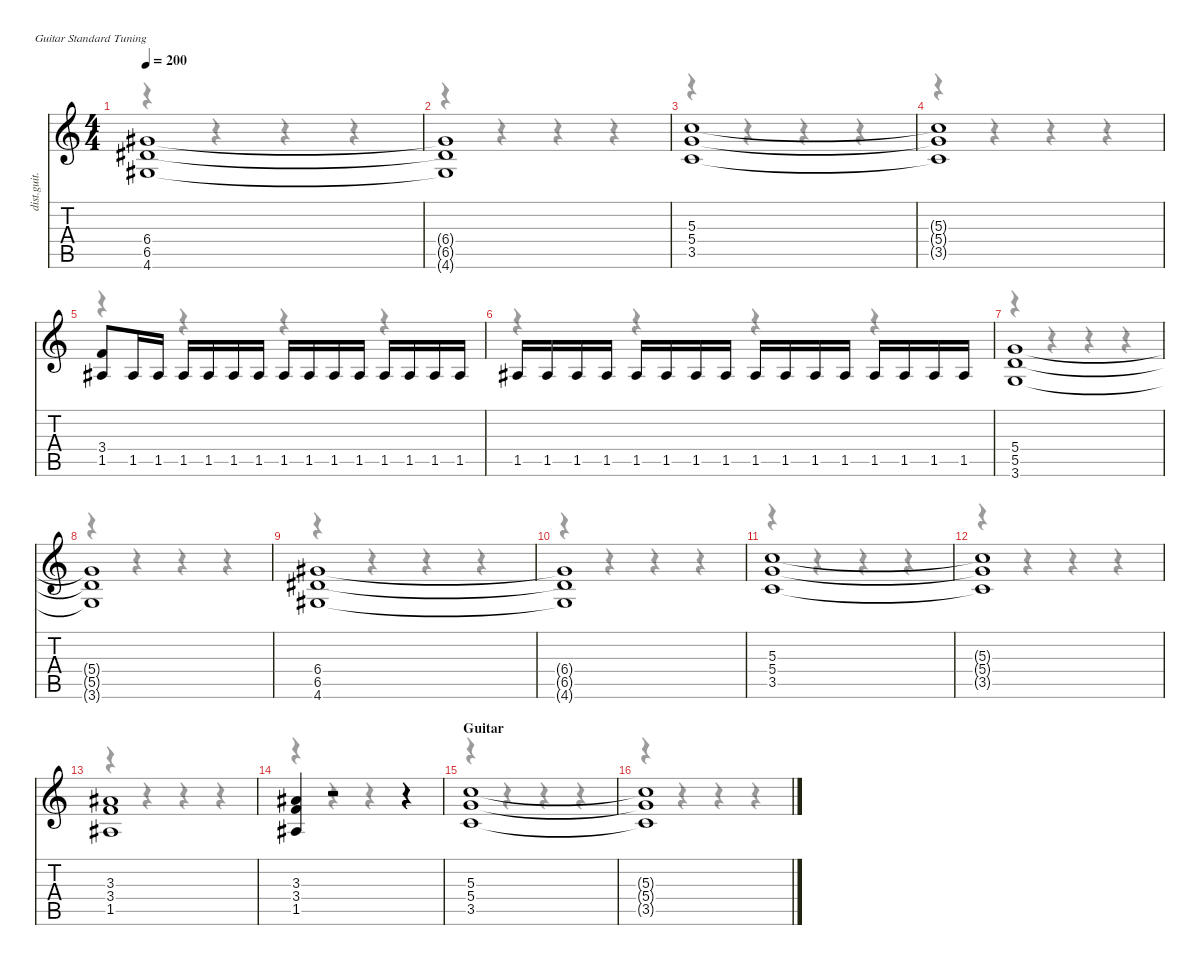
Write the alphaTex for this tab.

\hideDynamics
\bracketExtendMode nobrackets
\otherSystemsTrackNameOrientation horizontal
\track ("Guitar 2" "dist.guit.") {instrument distortionguitar}
\staff {score tabs}
\tuning (E4 B3 G3 D3 A2 E2)
\voice
\ts (4 4)
\section ("" "")
\scale
1.05664
\tempo 200
\accidentals auto
\clef g2
\ottava regular
\simile none
\ks c
(6.4{acc #} 6.5{acc #} 4.6{acc #}).1{dy f} |
\scale
0.997499 (6.4{t acc #} 6.5{t acc #} 4.6{t acc #}).1 |
\scale
0.997499 (5.3 5.4 3.5).1 |
\scale
0.997499 (5.3{t} 5.4{t} 3.5{t}).1 |
\scale
0.975432 (3.4 1.5{acc #}).8 1.5{acc #}.16 1.5{acc #}.16 1.5{acc #}.16 1.5{acc #}.16 1.5{acc #}.16 1.5{acc #}.16 1.5{acc #}.16 1.5{acc #}.16 1.5{acc #}.16 1.5{acc #}.16 1.5{acc #}.16 1.5{acc #}.16 1.5{acc #}.16 1.5{acc #}.16 |
\scale
0.975432 1.5{acc #}.16 1.5{acc #}.16 1.5{acc #}.16 1.5{acc #}.16 1.5{acc #}.16 1.5{acc #}.16 1.5{acc #}.16 1.5{acc #}.16 1.5{acc #}.16 1.5{acc #}.16 1.5{acc #}.16 1.5{acc #}.16 1.5{acc #}.16 1.5{acc #}.16 1.5{acc #}.16 1.5{acc #}.16 |
\scale
1.07564 (5.4 5.5 3.6).1 |
\scale
0.990757 (5.4{t} 5.5{t} 3.6{t}).1 |
\scale
0.961334 (6.4{acc #} 6.5{acc #} 4.6{acc #}).1 |
\scale
0.990757 (6.4{t acc #} 6.5{t acc #} 4.6{t acc #}).1 |
\scale
0.990757 (5.3 5.4 3.5).1 |
\scale
0.990757 (5.3{t} 5.4{t} 3.5{t}).1 |
\scale
1.06929 (3.3{acc #} 3.4 1.5{acc #}).1 |
\scale
0.993086 (3.3{acc #} 3.4 1.5{acc #}).4 r.2 r.4 |
\section ("" "Guitar")
\scale
0.988084 (5.3 5.4 3.5).1 |
\scale
0.988084 (5.3{t} 5.4{t} 3.5{t}).1
\voice
\clef g2
\ottava regular
\simile none
\ks c
r.4{dy mf} r.4 r.4 r.4 |
r.4 r.4 r.4 r.4 |
r.4 r.4 r.4 r.4 |
r.4 r.4 r.4 r.4 |
r.4 r.4 r.4 r.4 |
r.4 r.4 r.4 r.4 |
r.4 r.4 r.4 r.4 |
r.4 r.4 r.4 r.4 |
r.4 r.4 r.4 r.4 |
r.4 r.4 r.4 r.4 |
r.4 r.4 r.4 r.4 |
r.4 r.4 r.4 r.4 |
r.4 r.4 r.4 r.4 |
r.4 r.4 r.4 r.4 |
r.4 r.4 r.4 r.4 |
r.4 r.4 r.4 r.4
